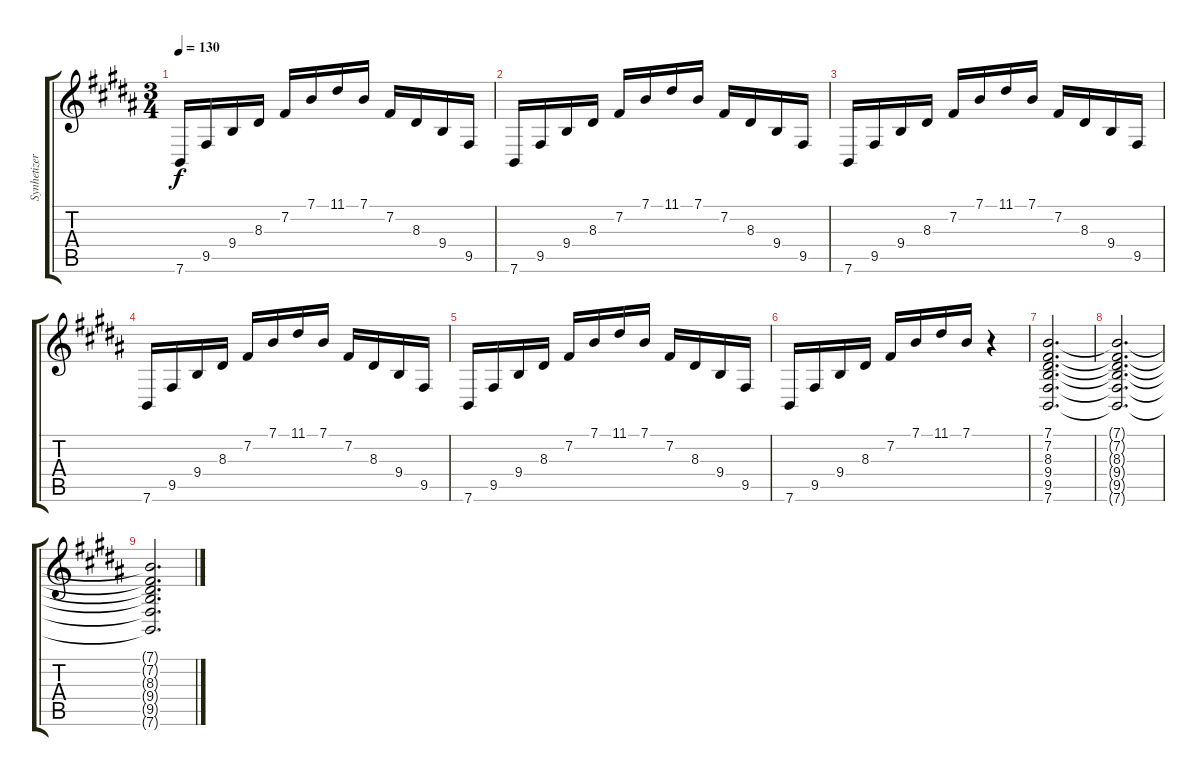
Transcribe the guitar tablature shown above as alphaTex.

\track ("Synhetizer 2" "Synhetizer") {instrument lead2sawtooth}
\staff {score tabs}
\tuning (E4 B3 G3 D3 A2 E2) {hide}
\ts (3 4)
\section ("" "")
\tempo 130
\clef g2
\ks b
7.6.16{dy f} 9.5.16 9.4.16 8.3.16 7.2.16 7.1.16 11.1.16 7.1.16 7.2.16 8.3.16 9.4.16 9.5.16 |
7.6.16 9.5.16 9.4.16 8.3.16 7.2.16 7.1.16 11.1.16 7.1.16 7.2.16 8.3.16 9.4.16 9.5.16 |
7.6.16 9.5.16 9.4.16 8.3.16 7.2.16 7.1.16 11.1.16 7.1.16 7.2.16 8.3.16 9.4.16 9.5.16 |
7.6.16 9.5.16 9.4.16 8.3.16 7.2.16 7.1.16 11.1.16 7.1.16 7.2.16 8.3.16 9.4.16 9.5.16 |
7.6.16 9.5.16 9.4.16 8.3.16 7.2.16 7.1.16 11.1.16 7.1.16 7.2.16 8.3.16 9.4.16 9.5.16 |
7.6.16 9.5.16 9.4.16 8.3.16 7.2.16 7.1.16 11.1.16 7.1.16 r.4 |
(7.1 7.2 8.3 9.4 9.5 7.6).2{d} |
(7.1{t} 7.2{t} 8.3{t} 9.4{t} 9.5{t} 7.6{t}).2{d} |
(7.1{t} 7.2{t} 8.3{t} 9.4{t} 9.5{t} 7.6{t}).2{d}
